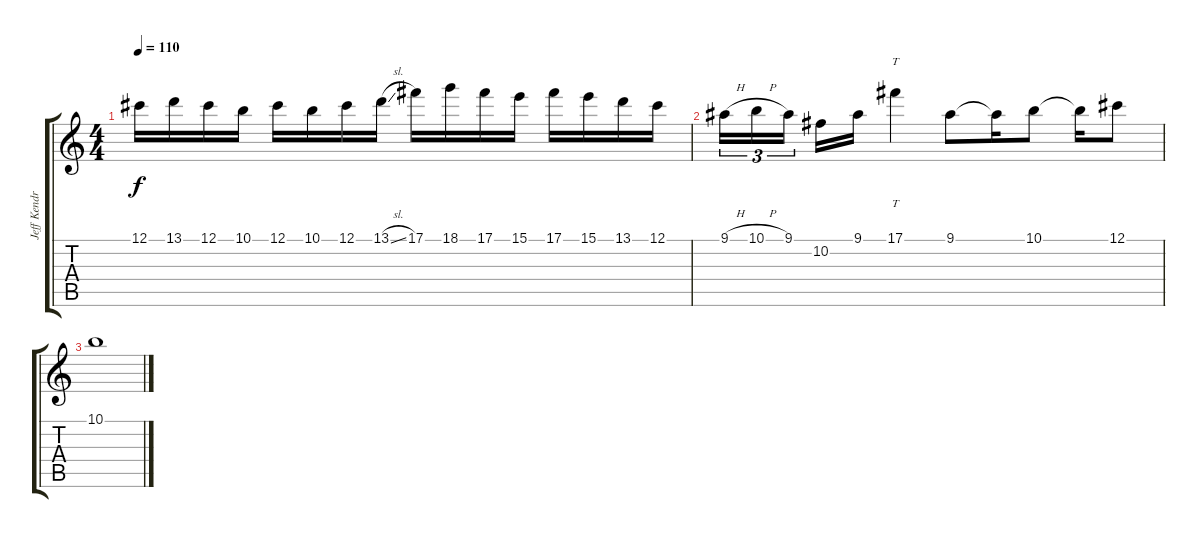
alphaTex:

\track ("Jeff Kendrick" "Jeff Kendr") {instrument overdrivenguitar}
\staff {score tabs}
\tuning (Db4 Ab3 E3 B2 Gb2 B1) {hide}
\ts (4 4)
\tempo 110
\clef g2
\ks c
12.1.16{dy f} 13.1.16 12.1.16 10.1.16 12.1.16 10.1.16 12.1.16 13.1{sl}.16 17.1.16 18.1.16 17.1.16 15.1.16 17.1.16 15.1.16 13.1.16 12.1.16 |
9.1{h}.16{tu (3 2)} 10.1{h}.16{tu (3 2)} 9.1.16{tu (3 2) beam splitsecondary} 10.2.16 9.1.16 17.1.4{tt} 9.1.8 9.1{t}.16 10.1.8 10.1{t}.16 12.1.8 |
10.1.1
